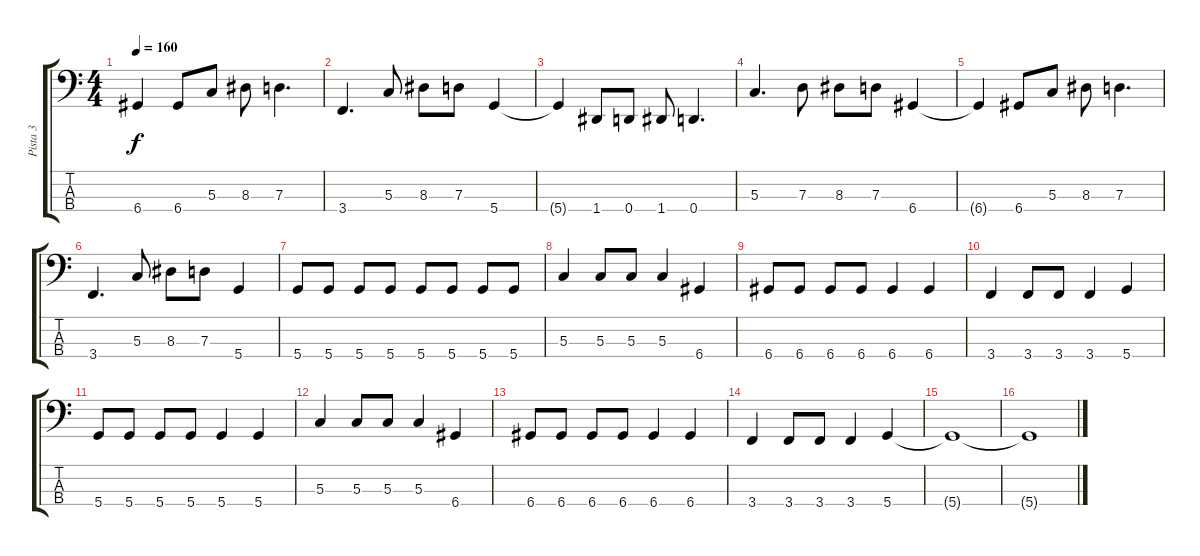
\track ("Pista 3" "Pista 3") {instrument electricbassfinger}
\staff {score tabs}
\tuning (F2 C2 G1 D1) {hide}
\ts (4 4)
\tempo 160
\clef f4
\ks c
6.4{t}.4{dy f} 6.4.8 5.3.8 8.3.8 7.3.4{d} |
3.4.4{d} 5.3.8 8.3.8 7.3.8 5.4.4 |
5.4{t}.4 1.4.8 0.4.8 1.4.8 0.4.4{d} |
5.3.4{d} 7.3.8 8.3.8 7.3.8 6.4.4 |
6.4{t}.4 6.4.8 5.3.8 8.3.8 7.3.4{d} |
3.4.4{d} 5.3.8 8.3.8 7.3.8 5.4.4 |
5.4.8 5.4.8 5.4.8 5.4.8 5.4.8 5.4.8 5.4.8 5.4.8 |
5.3.4 5.3.8 5.3.8 5.3.4 6.4.4 |
6.4.8 6.4.8 6.4.8 6.4.8 6.4.4 6.4.4 |
3.4.4 3.4.8 3.4.8 3.4.4 5.4.4 |
5.4.8 5.4.8 5.4.8 5.4.8 5.4.4 5.4.4 |
5.3.4 5.3.8 5.3.8 5.3.4 6.4.4 |
6.4.8 6.4.8 6.4.8 6.4.8 6.4.4 6.4.4 |
3.4.4 3.4.8 3.4.8 3.4.4 5.4.4 |
5.4{t}.1 |
5.4{t}.1
